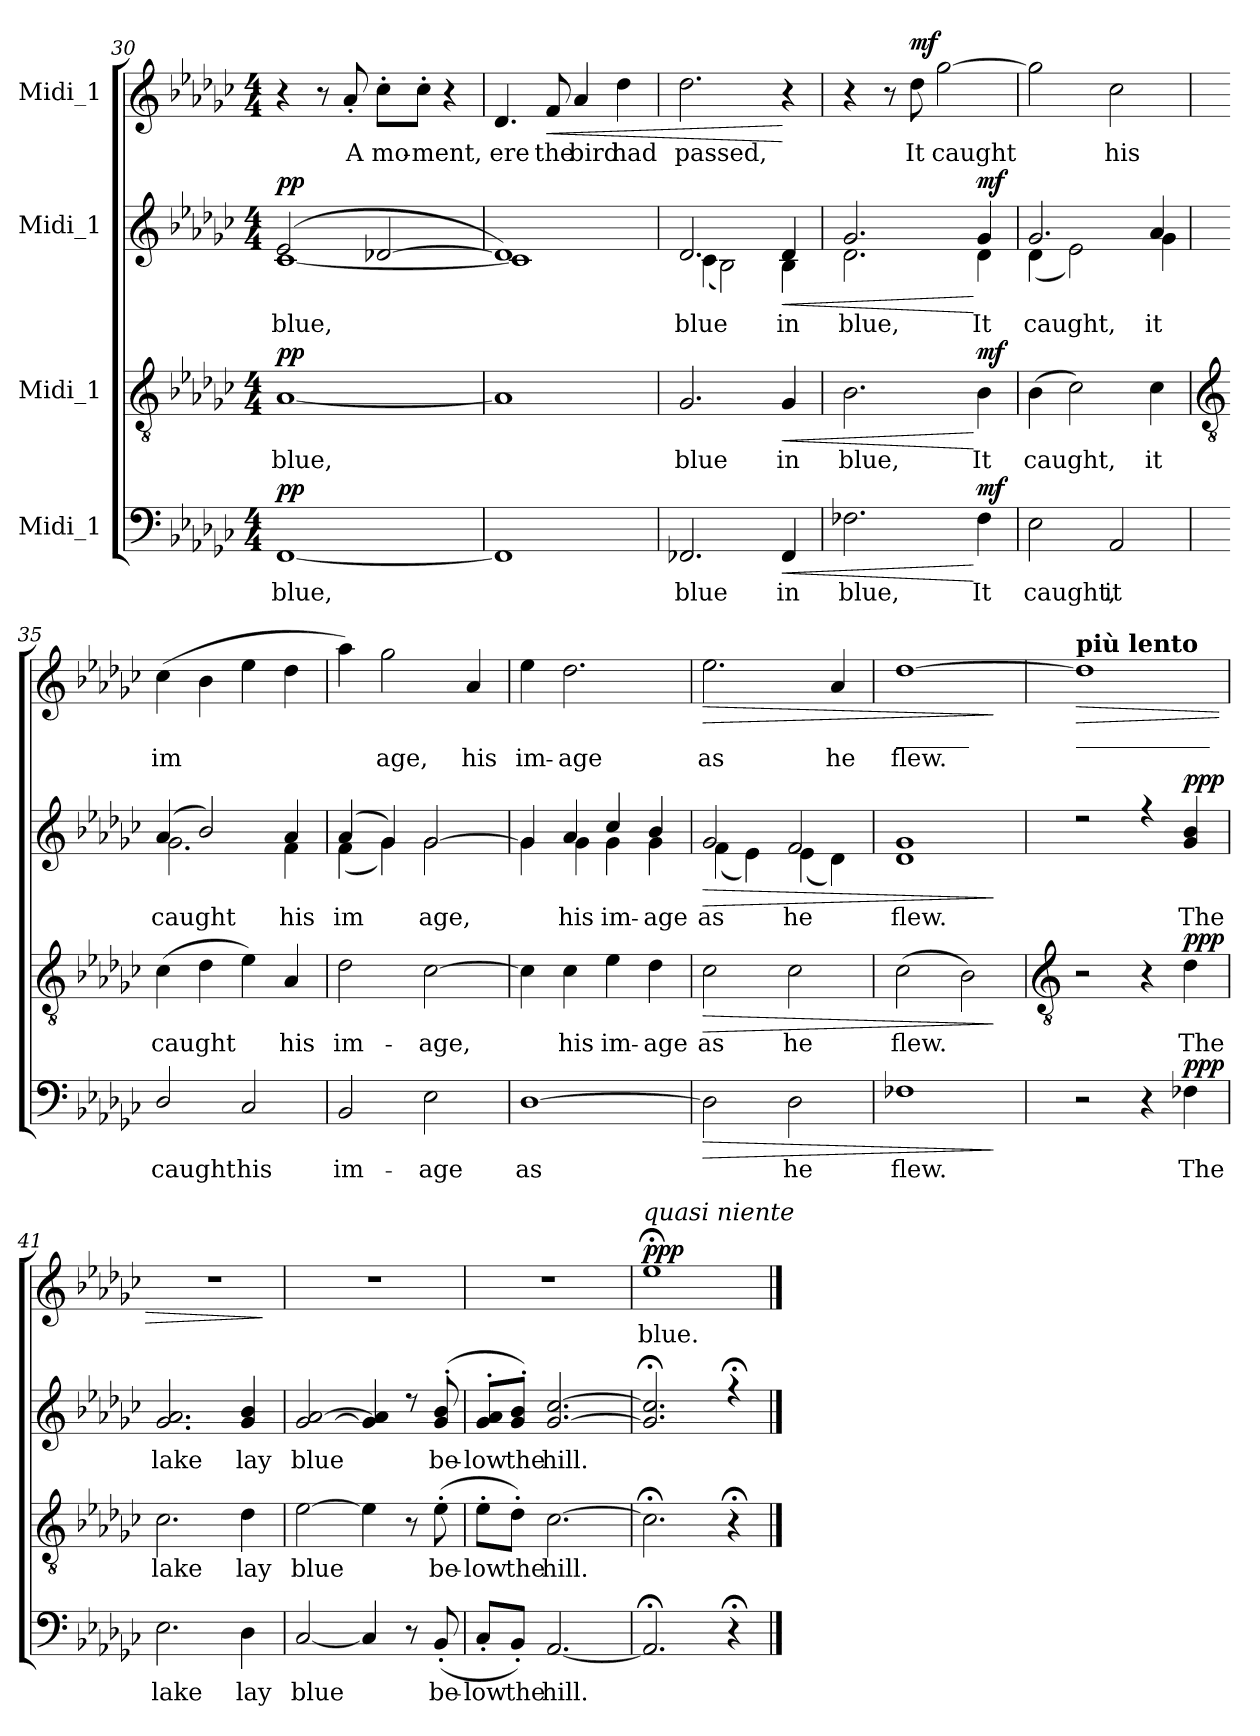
**kern	**text	**dynam	**kern	**text	**dynam	**kern	**text	**dynam	**kern	**text	**dynam
*part4	*part4	*part4	*part3	*part3	*part3	*part2	*part2	*part2	*part1	*part1	*part1
*staff4	*staff4	*staff4	*staff3	*staff3	*staff3	*staff2	*staff2	*staff2	*staff1	*staff1	*staff1
*I"Midi_1	*	*	*I"Midi_1	*	*	*I"Midi_1	*	*	*I"Midi_1	*	*
*clefF4	*	*	*clefGv2	*	*	*clefG2	*	*	*clefG2	*	*
*k[b-e-a-d-g-c-]	*	*	*k[b-e-a-d-g-c-]	*	*	*k[b-e-a-d-g-c-]	*	*	*k[b-e-a-d-g-c-]	*	*
*G-:	*	*	*G-:	*	*	*G-:	*	*	*G-:	*	*
*M4/4	*	*	*M4/4	*	*	*M4/4	*	*	*M4/4	*	*
=30	=30	=30	=30	=30	=30	=30	=30	=30	=30	=30	=30
!	!LO:LY:b	!LO:DY:a	!	!LO:LY:b	!LO:DY:b	!	!LO:LY:b	!LO:DY:a	!	!	!
*	*	*	*	*	*	*^	*	*	*	*	*
[1FF	blue,	pp	[1A-	blue,	pp	(>2e-/	[1c-\	blue,	pp	4r	.	.
.	.	.	.	.	.	.	.	.	.	8r	.	.
!	!	!	!	!	!	!	!	!	!	!	!LO:LY:b	!
.	.	.	.	.	.	.	.	.	.	8a-'	A	.
!	!	!	!	!	!	!	!	!	!	!	!LO:LY:b	!
.	.	.	.	.	.	[2d-X/	.	.	.	8cc-'L	mo-	.
!	!	!	!	!	!	!	!	!	!	!	!LO:LY:b	!
.	.	.	.	.	.	.	.	.	.	8cc-'J	-ment,	.
.	.	.	.	.	.	.	.	.	.	4r	.	.
=31	=31	=31	=31	=31	=31	=31	=31	=31	=31	=31	=31	=31
!	!	!	!	!	!	!	!	!	!	!	!LO:LY:b	!
1FF]	.	.	1A-]	.	.	1d-/])	1c-\]	.	.	4.d-	ere	.
!	!	!	!	!	!	!	!	!	!	!	!LO:LY:b	!LO:HP:b
.	.	.	.	.	.	.	.	.	.	8f	the	<
!	!	!	!	!	!	!	!	!	!	!	!LO:LY:b	!
.	.	.	.	.	.	.	.	.	.	4a-	bird	.
!	!	!	!	!	!	!	!	!	!	!	!LO:LY:b	!
.	.	.	.	.	.	.	.	.	.	4dd-	had	.
=32	=32	=32	=32	=32	=32	=32	=32	=32	=32	=32	=32	=32
!	!LO:LY:b	!	!	!LO:LY:b	!	!	!	!LO:LY:b	!	!	!LO:LY:b	!
2.FF-X	blue	.	2.G-	blue	.	2.d-/	(<4c-\	blue	.	2.dd-	passed,	.
.	.	.	.	.	.	.	2B-\)	.	.	.	.	.
!	!LO:LY:b	!LO:HP:b	!	!LO:LY:b	!LO:HP:b	!	!	!LO:LY:b	!LO:HP:b	!	!	!
4FF-	in	<	4G-	in	<	4d-/	4B-\	in	<	4r	.	[
=33	=33	=33	=33	=33	=33	=33	=33	=33	=33	=33	=33	=33
!	!LO:LY:b	!	!	!LO:LY:b	!	!	!	!LO:LY:b	!	!	!	!
2.F-X	blue,	.	2.B-	blue,	.	2.g-/	2.d-\	blue,	.	4r	.	.
.	.	.	.	.	.	.	.	.	.	8r	.	.
!	!	!	!	!	!	!	!	!	!	!	!LO:LY:b	!LO:DY:a
.	.	.	.	.	.	.	.	.	.	8dd-	It	mf
!	!	!	!	!	!	!	!	!	!	!	!LO:LY:b	!
.	.	.	.	.	.	.	.	.	.	[2gg-	caught	.
!	!LO:LY:b	!LO:DY:n=1:a	!	!LO:LY:b	!LO:DY:n=1:a	!	!	!LO:LY:b	!LO:DY:n=1:a	!	!	!
4F-	It	[ mf	4B-	It	[ mf	4g-/	4d-\	It	[ mf	.	.	.
=34	=34	=34	=34	=34	=34	=34	=34	=34	=34	=34	=34	=34
!	!LO:LY:b	!	!	!LO:LY:b	!	!	!	!LO:LY:b	!	!	!	!
2E-	caught,	.	(>4B-	caught,	.	2.g-/	(<4d-\	caught,	.	2gg-]	.	.
.	.	.	2c-)	.	.	.	2e-\)	.	.	.	.	.
!	!LO:LY:b	!	!	!	!	!	!	!	!	!	!LO:LY:b	!
2AA-	it	.	.	.	.	.	.	.	.	2cc-	his	.
!	!	!	!	!LO:LY:b	!	!	!	!LO:LY:b	!	!	!	!
.	.	.	4c-	it	.	4a-/	4g-\	it	.	.	.	.
!!LO:LB:g=z
=35	=35	=35	=35	=35	=35	=35	=35	=35	=35	=35	=35	=35
*	*	*	*clefGv2	*	*	*	*	*	*	*	*	*
!	!LO:LY:b	!	!	!LO:LY:b	!	!	!	!LO:LY:b	!	!	!LO:LY:b	!
2D-/	caught	.	(>4c-	caught	.	(>4a-/	2.g-\	caught	.	(>4cc-	im	.
.	.	.	4d-	.	.	2b-/)	.	.	.	4b-	.	.
!	!LO:LY:b	!	!	!	!	!	!	!	!	!	!	!
2C-	his	.	4e-)	.	.	.	.	.	.	4ee-	.	.
!	!	!	!	!LO:LY:b	!	!	!	!LO:LY:b	!	!	!	!
.	.	.	4A-	his	.	4a-/	4f\	his	.	4dd-	.	.
=36	=36	=36	=36	=36	=36	=36	=36	=36	=36	=36	=36	=36
!	!LO:LY:b	!	!	!LO:LY:b	!	!	!	!LO:LY:b	!	!	!	!
2BB-	im-	.	2d-	im-	.	(>4a-/	(<4f\	im	.	4aa-)	.	.
!	!	!	!	!	!	!	!	!	!	!	!LO:LY:b	!
.	.	.	.	.	.	4g-/)	4g-\)	.	.	2gg-	age,	.
!	!LO:LY:b	!	!	!LO:LY:b	!	!	!	!LO:LY:b	!	!	!	!
2E-	-age	.	[2c-	-age,	.	[2g-/	2g-\	age,	.	.	.	.
!	!	!	!	!	!	!	!	!	!	!	!LO:LY:b	!
.	.	.	.	.	.	.	.	.	.	4a-	his	.
=37	=37	=37	=37	=37	=37	=37	=37	=37	=37	=37	=37	=37
!	!LO:LY:b	!	!	!	!	!	!	!	!	!	!LO:LY:b	!
[1D-	as	.	4c-]	.	.	4g-/]	4g-\	.	.	4ee-	im-	.
!	!	!	!	!LO:LY:b	!	!	!	!LO:LY:b	!	!	!LO:LY:b	!
.	.	.	4c-	his	.	4a-/	4g-\	his	.	2.dd-	-age	.
!	!	!	!	!LO:LY:b	!	!	!	!LO:LY:b	!	!	!	!
.	.	.	4e-	im-	.	4cc-/	4g-\	im-	.	.	.	.
!	!	!	!	!LO:LY:b	!	!	!	!LO:LY:b	!	!	!	!
.	.	.	4d-	-age	.	4b-/	4g-\	-age	.	.	.	.
=38	=38	=38	=38	=38	=38	=38	=38	=38	=38	=38	=38	=38
!	!	!LO:HP:b	!	!LO:LY:b	!LO:HP:b	!	!	!LO:LY:b	!LO:HP:b	!	!LO:LY:b	!LO:HP:b
2D-]	.	>	2c-	as	>	2g-/	(<4f\	as	>	2.ee-	as	>
.	.	.	.	.	.	.	4e-\)	.	.	.	.	.
!	!LO:LY:b	!	!	!LO:LY:b	!	!	!	!LO:LY:b	!	!	!	!
2D-	he	.	2c-	he	.	2f/	(<4e-\	he	.	.	.	.
!	!	!	!	!	!	!	!	!	!	!	!LO:LY:b	!
.	.	.	.	.	.	.	4d-\)	.	.	4a-	he	.
=39	=39	=39	=39	=39	=39	=39	=39	=39	=39	=39	=39	=39
!	!	!	!	!	!	!	!	!	!	!LO:TX:b:t=______	!	!
!	!LO:LY:b	!	!	!LO:LY:b	!	!	!	!LO:LY:b	!	!	!LO:LY:b	!
1F-X	flew.	.	(>2c-	flew.	.	1g-/	1d-\	flew.	.	[1dd-	flew.	.
.	.	.	2B-)	.	.	.	.	.	.	.	.	.
*	*	*	*	*	*	*v	*v	*	*	*	*	*
.	.	]	.	.	]	.	.	]	.	.	]
!!LO:LB:g=z
=40	=40	=40	=40	=40	=40	=40	=40	=40	=40	=40	=40
*	*	*	*clefGv2	*	*	*	*	*	*	*	*
*	*	*	*	*	*	*^	*	*	*	*	*
!	!	!	!	!	!	!	!	!	!	!LO:TX:a:B:t=più lento	!	!
!	!	!	!	!	!	!	!	!	!	!LO:TX:b:t=___________	!	!
!	!	!	!	!	!	!	!	!	!	!	!	!LO:HP:b
2r	.	.	2r	.	.	2r	1ryy	.	.	1dd-]	.	>
4r	.	.	4r	.	.	4r	.	.	.	.	.	.
!	!LO:LY:b	!LO:DY:a	!	!LO:LY:b	!LO:DY:a	!	!	!LO:LY:b	!LO:DY:a	!	!	!
4F-X	The	ppp	4d-	The	ppp	4g-/ 4b-/	.	The	ppp	.	.	.
=41	=41	=41	=41	=41	=41	=41	=41	=41	=41	=41	=41	=41
!	!LO:LY:b	!	!	!LO:LY:b	!	!	!	!LO:LY:b	!	!	!	!
2.E-	lake	.	2.c-	lake	.	2.g-/ 2.a-/	1ryy	lake	.	1r	.	.
!	!LO:LY:b	!	!	!LO:LY:b	!	!	!	!LO:LY:b	!	!	!	!
4D-	lay	.	4d-	lay	.	4g-/ 4b-/	.	lay	.	.	.	.
*	*	*	*	*	*	*v	*v	*	*	*	*	*
.	.	.	.	.	.	.	.	.	.	.	]
=42	=42	=42	=42	=42	=42	=42	=42	=42	=42	=42	=42
!	!LO:LY:b	!	!	!LO:LY:b	!	!	!LO:LY:b	!	!	!	!
*	*	*	*	*	*	*^	*	*	*	*	*
[2C-	blue	.	[2e-	blue	.	[2g-/ [2a-/	1ryy	blue	.	1r	.	.
4C-]	.	.	4e-]	.	.	4g-/] 4a-/]	.	.	.	.	.	.
8r	.	.	8r	.	.	8r	.	.	.	.	.	.
!	!LO:LY:b	!	!	!LO:LY:b	!	!	!	!LO:LY:b	!	!	!	!
(<8BB-'	be-	.	(>8e-'	be-	.	(>8g-/' 8b-/'	.	be-	.	.	.	.
=43	=43	=43	=43	=43	=43	=43	=43	=43	=43	=43	=43	=43
!	!LO:LY:b	!	!	!LO:LY:b	!	!	!	!LO:LY:b	!	!	!	!
8C-'L	-low	.	8e-'L	-low	.	8g-/' 8a-/'L	1ryy	-low	.	1r	.	.
!	!LO:LY:b	!	!	!LO:LY:b	!	!	!	!LO:LY:b	!	!	!	!
8BB-'J)	the	.	8d-'J)	the	.	8g-/' 8b-/'J)	.	the	.	.	.	.
!	!LO:LY:b	!	!	!LO:LY:b	!	!	!	!LO:LY:b	!	!	!	!
[2.AA-	hill.	.	[2.c-	hill.	.	[2.g-/ [2.cc-/	.	hill.	.	.	.	.
=44	=44	=44	=44	=44	=44	=44	=44	=44	=44	=44	=44	=44
!	!	!	!	!	!	!	!	!	!	!LO:TX:a:i:t=quasi niente	!	!
!	!	!	!	!	!	!	!	!	!	!	!LO:LY:b	!LO:DY:a
2.AA-;<]	.	.	2.c-;<]	.	.	2.g-/];< 2.cc-/];<	1ryy	.	.	1ee-;<	blue.	ppp
4r;<	.	.	4r;<	.	.	4r;<	.	.	.	.	.	.
*	*	*	*	*	*	*v	*v	*	*	*	*	*
==	==	==	==	==	==	==	==	==	==	==	==
*-	*-	*-	*-	*-	*-	*-	*-	*-	*-	*-	*-
